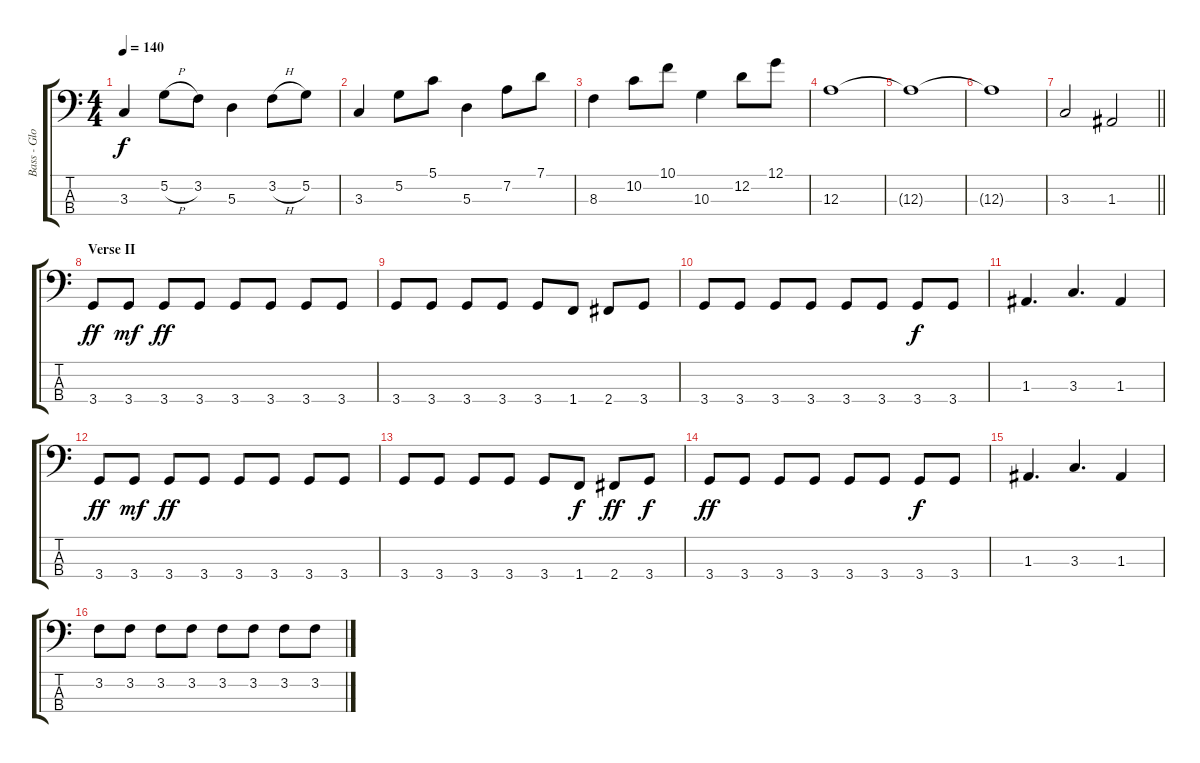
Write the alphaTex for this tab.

\track ("Bass - Glover" "Bass - Glo") {instrument electricbassfinger}
\staff {score tabs}
\tuning (G2 D2 A1 E1) {hide}
\ts (4 4)
\tempo 140
\clef f4
\ks c
3.3.4{dy f} 5.2{h}.8 3.2.8 5.3.4 3.2{h}.8 5.2.8 |
3.3.4 5.2.8 5.1.8 5.3.4 7.2.8 7.1.8 |
8.3.4 10.2.8 10.1.8 10.3.4 12.2.8 12.1.8 |
12.3.1 |
12.3{t}.1 |
12.3{t}.1 |
\barLineRight lightlight
3.3.2 1.3.2 |
\section ("" "Verse II")
3.4.8{dy ff} 3.4.8{dy mf} 3.4.8{dy ff} 3.4.8 3.4.8 3.4.8 3.4.8 3.4.8 |
3.4.8 3.4.8 3.4.8 3.4.8 3.4.8 1.4.8 2.4.8 3.4.8 |
3.4.8 3.4.8 3.4.8 3.4.8 3.4.8 3.4.8 3.4.8{dy f} 3.4.8 |
1.3.4{d} 3.3.4{d} 1.3.4 |
3.4.8{dy ff} 3.4.8{dy mf} 3.4.8{dy ff} 3.4.8 3.4.8 3.4.8 3.4.8 3.4.8 |
3.4.8 3.4.8 3.4.8 3.4.8 3.4.8 1.4.8{dy f} 2.4.8{dy ff} 3.4.8{dy f} |
3.4.8{dy ff} 3.4.8 3.4.8 3.4.8 3.4.8 3.4.8 3.4.8{dy f} 3.4.8 |
1.3.4{d} 3.3.4{d} 1.3.4 |
3.2.8 3.2.8 3.2.8 3.2.8 3.2.8 3.2.8 3.2.8 3.2.8
